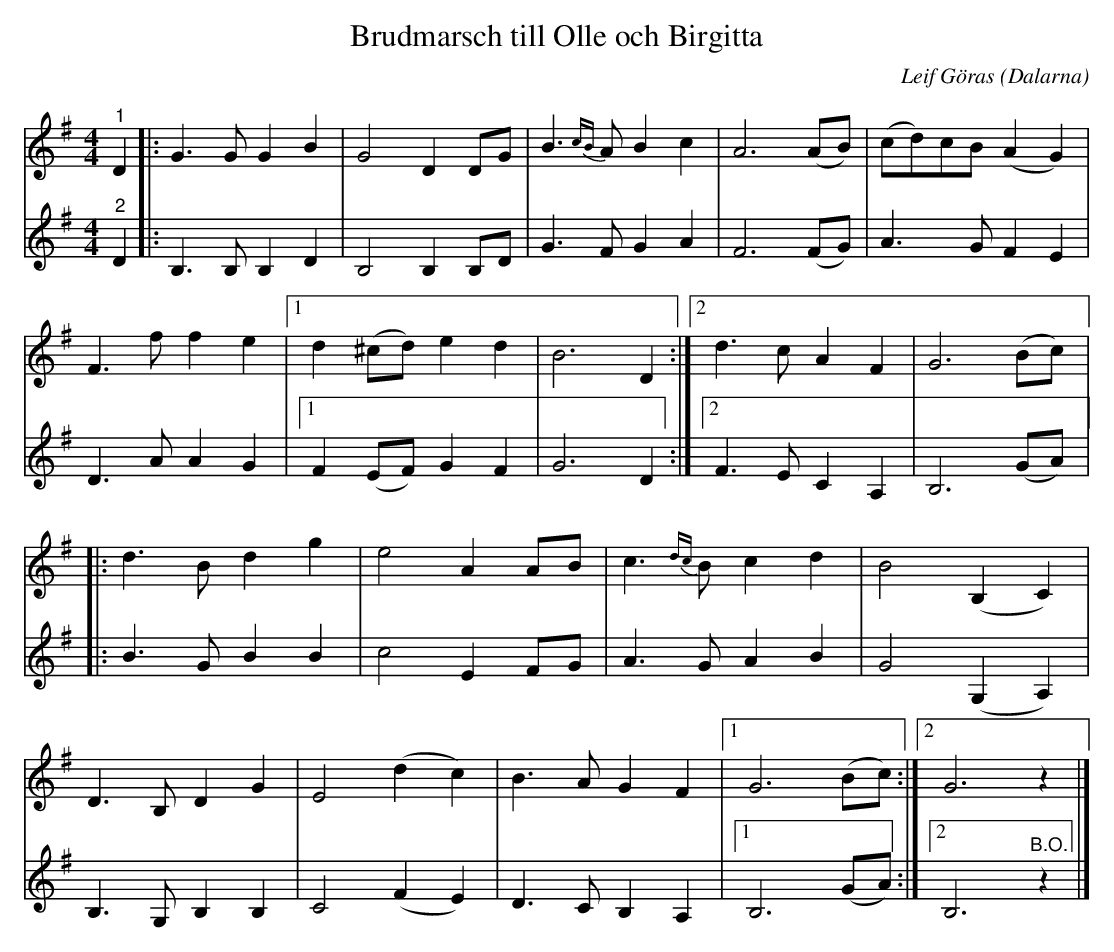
X:1
T:Brudmarsch till Olle och Birgitta
C:Leif Göras
O:Dalarna
L:1/8
M:4/4
K:G
V:1
"^1" D2 |: G3 G G2 B2 | G4 D2 DG | B3{cB} A B2 c2 | A6 (AB) | (cd)cB (A2 G2) |
F3 f f2 e2 |1 d2 (^cd) e2 d2 | B6 D2 :|2 d3 c A2 F2 | G6 (Bc) |:
d3 B d2 g2 | e4 A2 AB | c3{dc} B c2 d2 | B4 (B,2 C2) |
D3 B, D2 G2 | E4 (d2 c2) | B3 A G2 F2 |1 G6 (Bc) :|2 G6 z2 |]
V:2
"^2" D2 |: B,3 B, B,2 D2 | B,4 B,2 B,D | G3 F G2 A2 | F6 (FG) | A3 G F2 E2 |
D3 A A2 G2 |1 F2 (EF) G2 F2 | G6 D2 :|2 F3 E C2 A,2 | B,6 (GA) |:
B3 G B2 B2 | c4 E2 FG | A3 G A2 B2 | G4 (G,2 A,2) |
B,3 G, B,2 B,2 | C4 (F2 E2) | D3 C B,2 A,2 |1 B,6 (GA) :|2 B,6"^B.O." z2 |]
